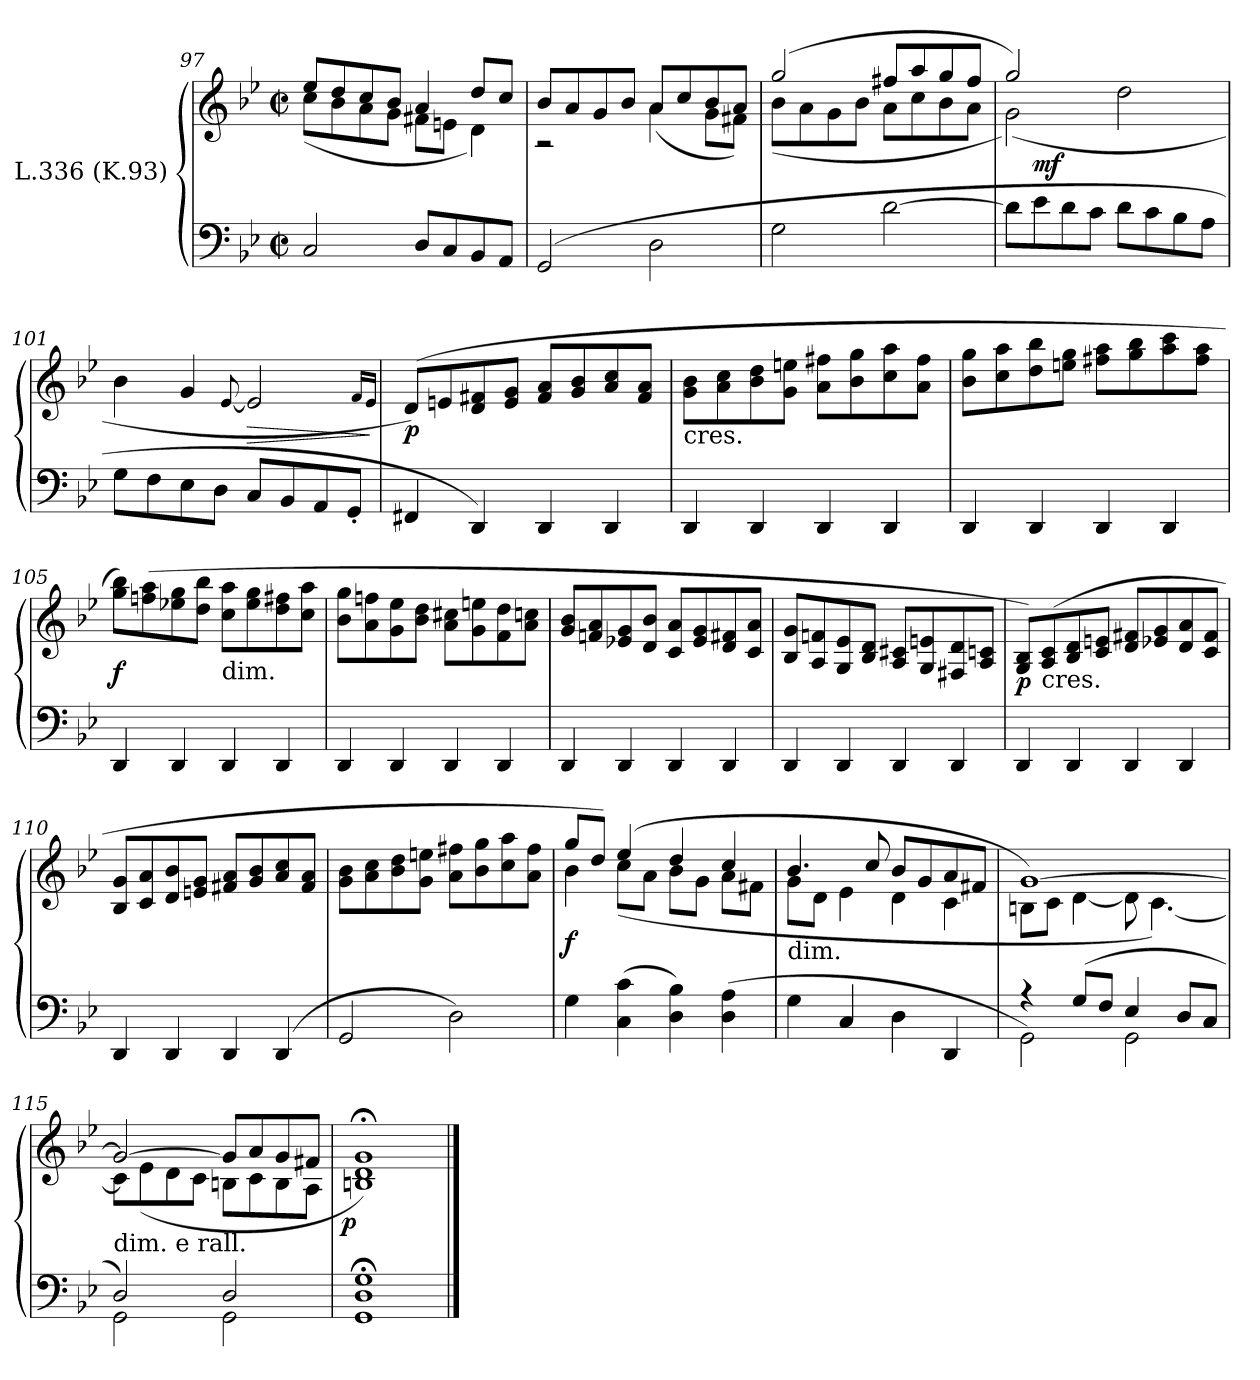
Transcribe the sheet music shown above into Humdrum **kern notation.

**kern	**kern	**dynam
*part1	*part1	*part1
*staff2	*staff1	*staff1/2
*I"L.336 (K.93)	*	*
*clefF4	*clefG2	*
*k[b-e-]	*k[b-e-]	*
*g:	*g:	*
*M2/2	*M2/2	*
*met(c|)	*met(c|)	*
=97	=97	=97
*	*^	*
2C	8ee-L	(8ccL	.
.	8dd	8b-	.
.	8cc	8a	.
.	8b-J	8gJ	.
8DL	4a	8f#XL	.
8C	.	8enJ	.
8BB-	8ddL	4d)	.
8AAJ	8ccJ	.	.
!!LO:LB:g=z	!!
=98	=98	=98	=98
(2GG	8b-L	2r	.
.	8a	.	.
.	8g	.	.
.	8b-J	.	.
2D	8aL	(4a	.
.	8cc	.	.
.	8b-	8gL	.
.	8aJ	8f#XJ)	.
=99	=99	=99	=99
2G	(2gg	(8b-L	.
.	.	8a	.
.	.	8g	.
.	.	8b-J	.
[2d	8ff#XL	8aL	.
.	8aa	8cc	.
.	8gg	8b-	.
.	8ff#J	8aJ	.
=100	=100	=100	=100
*	*	*^	*
8dL]	2ggi)	(>2g)	8ryy	.
8e-	.	.	2..ryy	mf
8d	.	.	.	.
8cJ	.	.	.	.
8dL	2ryy	2dd	.	.
8c	.	.	.	.
8B-	.	.	.	.
8AJ	.	.	.	.
*	*v	*v	*v	*
!!LO:LB:g=z
=101	=101	=101
8GL	4b-	.
8F	.	.
8E-	4g	.
8DJ	.	.
.	[8qqe-	.
8CL	2e-]	>
8BB-	.	.
8AA	.	.
8GG'J	.	.
.	16qfLL	.
.	16qe-JJ	.
.	.	]
=102	=102	=102
4FF#X	(8dL)	p
.	8en	.
4DD)	8d 8f#X	.
.	8e 8gJ	.
4DD	8f# 8aL	.
.	8g 8b-	.
4DD	8a 8cc	.
.	8f# 8aJ	.
=103	=103	=103
!	!LO:TX:c:t=cres.	!
4DD	8g 8b-L	.
.	8a 8cc	.
4DD	8b- 8dd	.
.	8g 8eenJ	.
4DD	8a 8ff#XL	.
.	8b- 8gg	.
4DD	8cc 8aa	.
.	8a 8ff#J	.
!!LO:LB:g=z
=104	=104	=104
4DD	8b- 8ggL	.
.	8cc 8aa	.
4DD	8dd 8bb-	.
.	8een 8ggJ	.
4DD	8ff#X 8aaL	.
.	8gg 8bb-	.
4DD	8aa 8ccc	.
.	8ff# 8aaJ	.
=105	=105	=105
4DD	8gg 8bb-L)	f
.	(8ffn 8aa	.
4DD	8ee-X 8gg	.
.	8dd 8bb-J	.
!	!LO:TX:c:t=dim.	!
4DD	8cc 8aaL	.
.	8ee- 8gg	.
4DD	8dd 8ff#X	.
.	8cc 8aaJ	.
=106	=106	=106
4DD	8b- 8ggL	.
.	8a 8ffn	.
4DD	8g 8ee-	.
.	8b- 8ddJ	.
4DD	8a 8cc#XL	.
.	8g 8een	.
4DD	8f 8dd	.
.	8a 8ccnJ	.
!!LO:LB:g=z
=107	=107	=107
4DD	8g 8b-L	.
.	8fn 8a	.
4DD	8e-X 8g	.
.	8d 8b-J	.
4DD	8c 8aL	.
.	8e- 8g	.
4DD	8d 8f#X	.
.	8c 8aJ	.
=108	=108	=108
4DD	8B- 8gL	.
.	8A 8fn	.
4DD	8G 8e-	.
.	8B- 8dJ	.
4DD	8A 8c#XL	.
.	8G 8en	.
4DD	8F#X 8d	.
.	8A 8cnJ	.
=109	=109	=109
4DD	8G 8B-L)	p
!	!LO:TX:c:t=cres.	!
.	(8A 8c	.
4DD	8B- 8d	.
.	8c 8enJ	.
4DD	8d 8f#XL	.
.	8e-X 8g	.
4DD	8d 8a	.
.	8c 8f#J	.
!!LO:LB:g=z
=110	=110	=110
4DD	8B- 8gL	.
.	8c 8a	.
4DD	8d 8b-	.
.	8en 8gJ	.
4DD	8f#X 8aL	.
.	8g 8b-	.
(4DD	8a 8cc	.
.	8f# 8aJ	.
=111	=111	=111
2GG	8g 8b-L	.
.	8a 8cc	.
.	8b- 8dd	.
.	8g 8eenJ	.
2D)	8a 8ff#XL	.
.	8b- 8gg	.
.	8cc 8aa	.
.	8a 8ff#J	.
=112	=112	=112
*	*^	*
4G	8ggL	4b-	f
.	8ddJ)	.	.
(<4C 4c	(4ee-	(8ccL	.
.	.	8aJ	.
4D 4B-)	4dd	8b-L	.
.	.	8gJ	.
(<4D 4A	4cc	8aL	.
.	.	8f#XJ	.
!!LO:LB:g=z	!!
=113	=113	=113	=113
!	!LO:TX:c:t=dim.	!	!
4G	4.b-	8gL	.
.	.	8dJ	.
4C	.	4e-	.
.	8cc	.	.
4D	8b-L	4d	.
.	8g	.	.
4DD	8a	4c	.
.	8f#XJ	.	.
=114	=114	=114	=114
*^	*	*	*
4rA	2GG)	[1g)	8BnL	.
.	.	.	8cJ	.
(8GL	.	.	[4d	.
8FJ	.	.	.	.
4E-	2GG	.	8d]	.
.	.	.	[4.c)	.
8DL	.	.	.	.
8CJ	.	.	.	.
=115	=115	=115	=115	=115
!	!	!LO:TX:c:t=dim. e rall.	!	!
2D)	2GG	2g_	8cL]	.
.	.	.	(8e-	.
.	.	.	8d	.
.	.	.	8cJ	.
2D	2GG	8gL]	8BnL	.
.	.	8a	8c	.
.	.	8g	8B	.
.	.	8f#XJ	8AJ	.
*v	*v	*	*	*
=116	=116	=116	=116
!	!	!	!LO:DY:rj
*	*v	*v	*
1GG;< 1D;< 1G;<	1Bn;< 1d;< 1g;<)	p
==	==	==
*-	*-	*-
